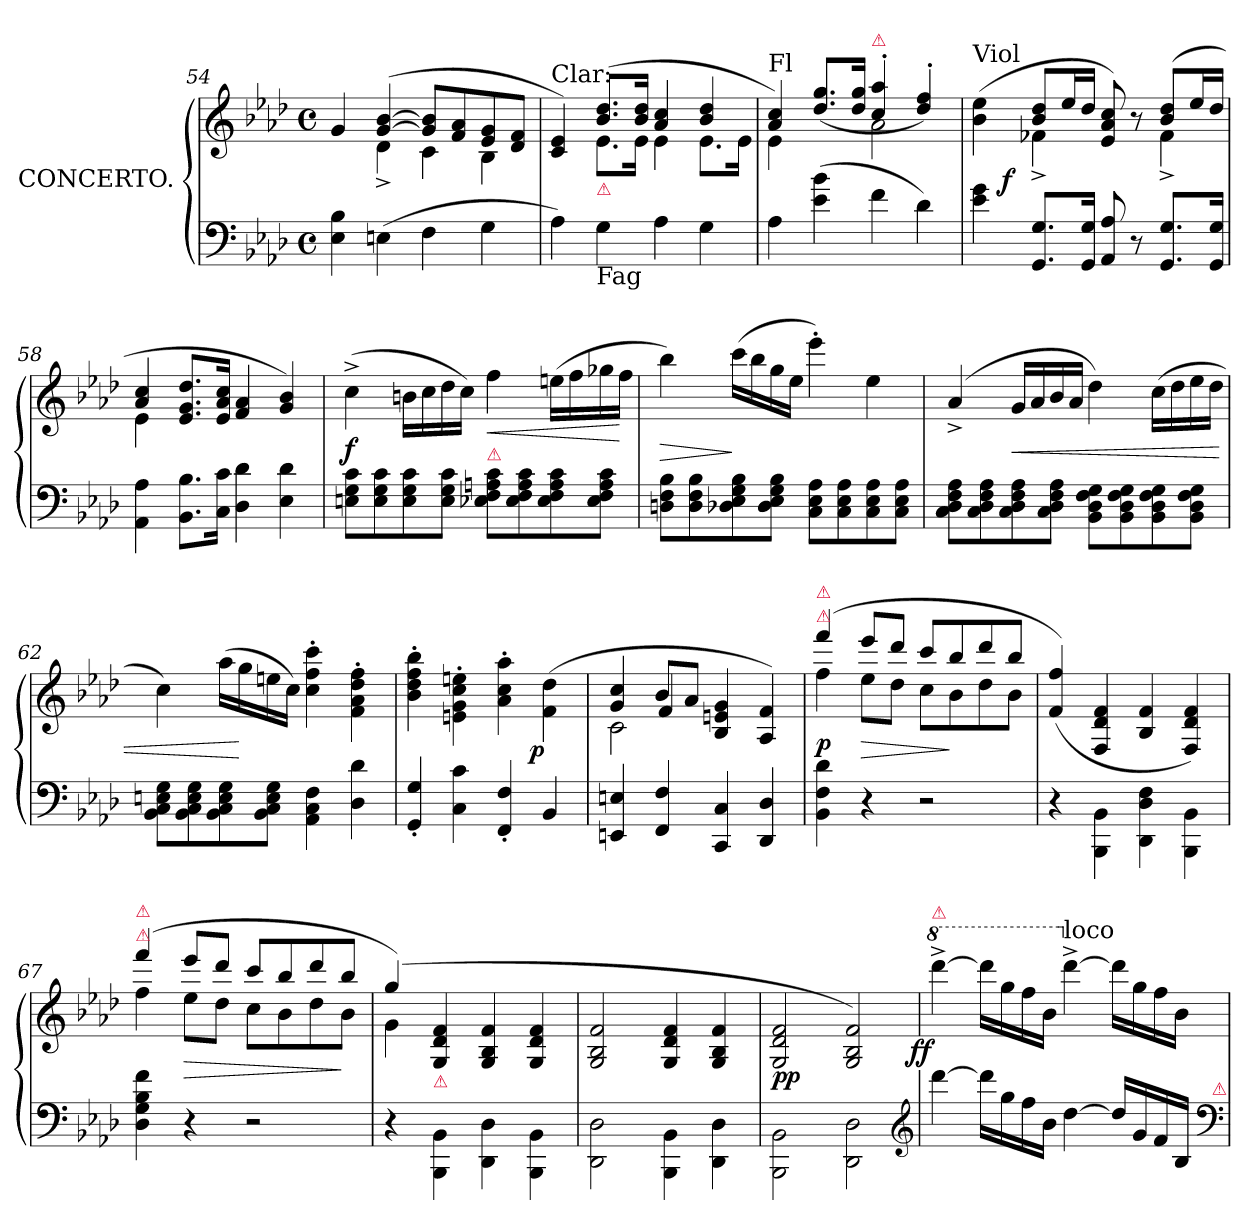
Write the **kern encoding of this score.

**kern	**kern	**dynam
*part1	*part1	*part1
*staff2	*staff1	*staff1/2
*I"CONCERTO.	*	*
*clefF4	*clefG2	*
*k[b-e-a-d-]	*k[b-e-a-d-]	*
*f:	*f:	*
*M4/4	*M4/4	*
*met(c)	*met(c)	*
=54	=54	=54
*	*^	*
4E-! 4B-!	4g!	4ryy	.
(>4En!	(>[4g! [4b-!	4d-^<!	.
4F!	8g!] 8b-!]L	4c!	.
.	8f! 8a-!	.	.
4G!	8e-! 8g!	4B-!	.
.	8d-! 8f!J	.	.
=55	=55	=55	=55
!	!LO:TX:a:t=Clar&colon;	!	!
4A-!)	4c! 4e-!)	4ryy	.
!	!LO:TX:b:color=crimson:t=⚠	!	!
!LO:TX:b:t=Fag	!	!	!
4G!	(>8.b-! 8.dd-!L	8.e-!\L	.
.	16b-! 16dd-!Jk	16e-!\Jk	.
4A-!	4a-! 4cc!	4e-!	.
4G!	4b-! 4dd-!	8.e-!\L	.
.	.	16e-!\Jk	.
=56	=56	=56	=56
!	!LO:TX:a:t=Fl	!	!
4A-!	4a-! 4cc!)	4e-!	.
(<4e-!\ 4b-!\	(>8.dd-!/ 8.gg!/L	4ryy	.
.	16dd-!/ 16gg!/Jk	.	.
!	!LO:TX:a:color=crimson:t=⚠	!	!
4f!\	4cc!'> 4aa-!'>	2a-!	.
4d-!\)	4dd-!'> 4ff!'>)	.	.
=57	=57	=57	=57
*	*	*^	*
!	!LO:TX:a:t=Viol	!	!	!
4e-!\ 4g!\	(>4b-! 4ee-!	4ryy	8ryy	.
.	.	.	2..ryy	f
8.GG! 8.G!L	8b-! 8dd-!L	4f-X^<!	.	.
.	16ee-!L	.	.	.
16GG! 16G!Jk	16dd-!JJ	.	.	.
8AA-!/ 8A-!/	8e-! 8a-! 8cc!)	4ryy	.	.
8r	8r	.	.	.
8.GG! 8.G!L	(>8b-! 8dd-!L	4f-^<!	.	.
.	16ee-!L	.	.	.
16GG! 16G!Jk	16dd-!JJ	.	.	.
*	*	*v	*v	*
=58	=58	=58	=58
4AA-! 4A-!	4a-! 4cc!	4e-!	.
8.BB-!\ 8.B-!\L	8.e-! 8.g! 8.dd-!L	4ryy	.
16C! 16c!Jk	16e-! 16a-! 16cc!Jk	.	.
4D-! 4d-!	4f! 4a-!	2ryy	.
4E-! 4d-!	4g! 4b-!)	.	.
*	*v	*v	*
=59	=59	=59
8En!\ 8G!\ 8c!\L	(>4cc^>!	f
8E! 8G! 8c!	.	.
8E! 8G! 8c!	16bn!\LL	.
.	16cc!	.
8E! 8G! 8c!J	16dd-!	.
.	16cc!JJ)	.
!LO:TX:a:color=crimson:t=⚠	!	!
8E-X!\ 8F!\ 8An!\ 8c!\L	4ff!	<
8E-! 8F! 8A! 8c!	.	.
8E-! 8F! 8A! 8c!	(>16een!\LL	.
.	16ff!	.
8E-! 8F! 8A! 8c!J	16gg-X!	.
.	16ff!JJ	[
=60	=60	=60
8Dn!\ 8F!\ 8B-!\L	4bb-!)	>
8D! 8F! 8B-!	.	.
8D-X! 8E-! 8G! 8B-!	(>16ccc!\LL	]
.	16bb-!	.
8D-! 8E-! 8G! 8B-!J	16gg!	.
.	16ee-!JJ	.
8C!\ 8E-!\ 8A-!\L	4eee-'>!)	.
8C! 8E-! 8A-!	.	.
8C! 8E-! 8A-!	4ee-!	.
8C! 8E-! 8A-!J	.	.
=61	=61	=61
8C!\ 8D-!\ 8F!\ 8A-!\L	(>4a-^<!	.
8C! 8D-! 8F! 8A-!	.	.
8C! 8D-! 8F! 8A-!	16g!LL	<
.	16a-!	.
8C! 8D-! 8F! 8A-!J	16b-!	.
.	16a-!JJ	.
8BB-!\ 8D-!\ 8F!\ 8G!\L	4dd-!)	.
8BB-! 8D-! 8F! 8G!	.	.
8BB-! 8D-! 8F! 8G!	(>16cc!\LL	.
.	16dd-!	.
8BB-! 8D-! 8F! 8G!J	16ee-!	.
.	16dd-!JJ	.
=62	=62	=62
8BB-!\ 8C!\ 8En!\ 8G!\L	4cc!)	.
8BB-! 8C! 8E! 8G!	.	.
8BB-! 8C! 8E! 8G!	(>16aa-!\LL	.
.	16gg!	[
8BB-! 8C! 8E! 8G!J	16een!	.
.	16cc!JJ)	.
4AA-!\ 4C!\ 4F!\	4cc!'> 4ff!'> 4ccc!'>	.
4D-! 4d-!	4f!'> 4a-!'> 4dd-!'> 4ff!'>	.
=63	=63	=63
4GG!'< 4G!'<	4b-!'> 4dd-!'> 4ff!'> 4bb-!'>	.
4C! 4c!	4en!'>\ 4g!'>\ 4cc!'>\ 4een!'>\	.
4FF!'< 4F!'<	4a-!'> 4cc!'> 4aa-!'>	.
!	!	!LO:DY:rj
4BB-!	(>4f!\ 4dd-!\	p
=64	=64	=64
*	*^	*
*	*	*^	*
4EEn! 4En!	4g! 4cc!	2c!	4ryy	.
4FF! 4F!	8b-!L	.	4f!	.
.	8a-!J	.	.	.
4CC! 4C!	4B-! 4en! 4g!	2ryy	2ryy	.
4DD-! 4D-!	4A-! 4f!)	.	.	.
*	*	*v	*v	*
=65	=65	=65	=65
!	!LO:TX:a:color=crimson:t=⚠	!	!
!	!LO:TX:a:color=crimson:t=⚠	!	!
4BB-! 4F! 4d-!	(>4fff!	4ff!	p
4r	8eee-!L	8ee-!\L	>
.	8ddd-!J	8dd-!\J	.
2r	8ccc!L	8cc!\L	.
.	8bb-!	8b-!\	]
.	8ddd-!	8dd-!\	.
.	8bb-!J	8b-!\J	.
=66	=66	=66	=66
!	!LO:TX:b:t=Viol	!	!
*	*v	*v	*
4r	(>4f!/ 4ff!/)	.
4BBB-!\ 4BB-!\	4F!/ 4d-!/ 4f!/	.
4DD-!\ 4D-!\ 4F!\	4B-!/ 4f!/	.
4BBB-!\ 4BB-!\	4F!/ 4d-!/ 4f!/)	.
=67	=67	=67
*	*^	*
!	!LO:TX:a:color=crimson:t=⚠	!	!
!	!LO:TX:a:color=crimson:t=⚠	!	!
4D-! 4G! 4B-! 4f!	(>4fff!	4ff!	.
4r	8eee-!L	8ee-!\L	>
.	8ddd-!J	8dd-!\J	.
2r	8ccc!L	8cc!\L	.
.	8bb-!	8b-!\	.
.	8ddd-!	8dd-!\	.
.	8bb-!J	8b-!\J	]
=68	=68	=68	=68
4r	(>4gg!)	4g!	.
!	!LO:TX:b:color=crimson:t=⚠	!	!
4BBB-!\ 4BB-!\	4G!/ 4d-!/ 4f!/	4ryy	.
4DD-!\ 4D-!\	4G!/ 4B-!/ 4f!/	4ryy	.
4BBB-!\ 4BB-!\	4G!/ 4d-!/ 4f!/	4ryy	.
*	*v	*v	*
=69	=69	=69
2DD-!\ 2D-!\	2G!/ 2B-!/ 2f!/	.
4BBB-!\ 4BB-!\	4G!/ 4d-!/ 4f!/	.
4DD-!\ 4D-!\	4G!/ 4B-!/ 4f!/	.
=70	=70	=70
2BBB-!\ 2BB-!\	2G!/ 2d-!/ 2f!/	pp
2DD-!\ 2D-!\	2G!/ 2B-!/ 2f!/)	.
*clefG2	*	*
=71	=71	=71
*	*8va	*
!	!LO:TX:a:color=crimson:t=⚠	!
!	!	!LO:DY:rj
[4ddd-	[4dddd-^<	ff
16ddd-LL]	16dddd-LL]	.
16gg	16ggg	.
16ff	16fff	.
16b-JJ	16bb-JJ	.
*	*X8va	*
!	!LO:TX:a:t=loco	!
[4dd-	[4ddd-^<	.
16dd-LL]	16ddd-LL]	.
16g	16gg	.
16f	16ff	.
16B-JJ	16b-JJ	.
*clefF4	*	*
!LO:TX:a:color=crimson:t=⚠	!	!
=	=	=
*-	*-	*-
